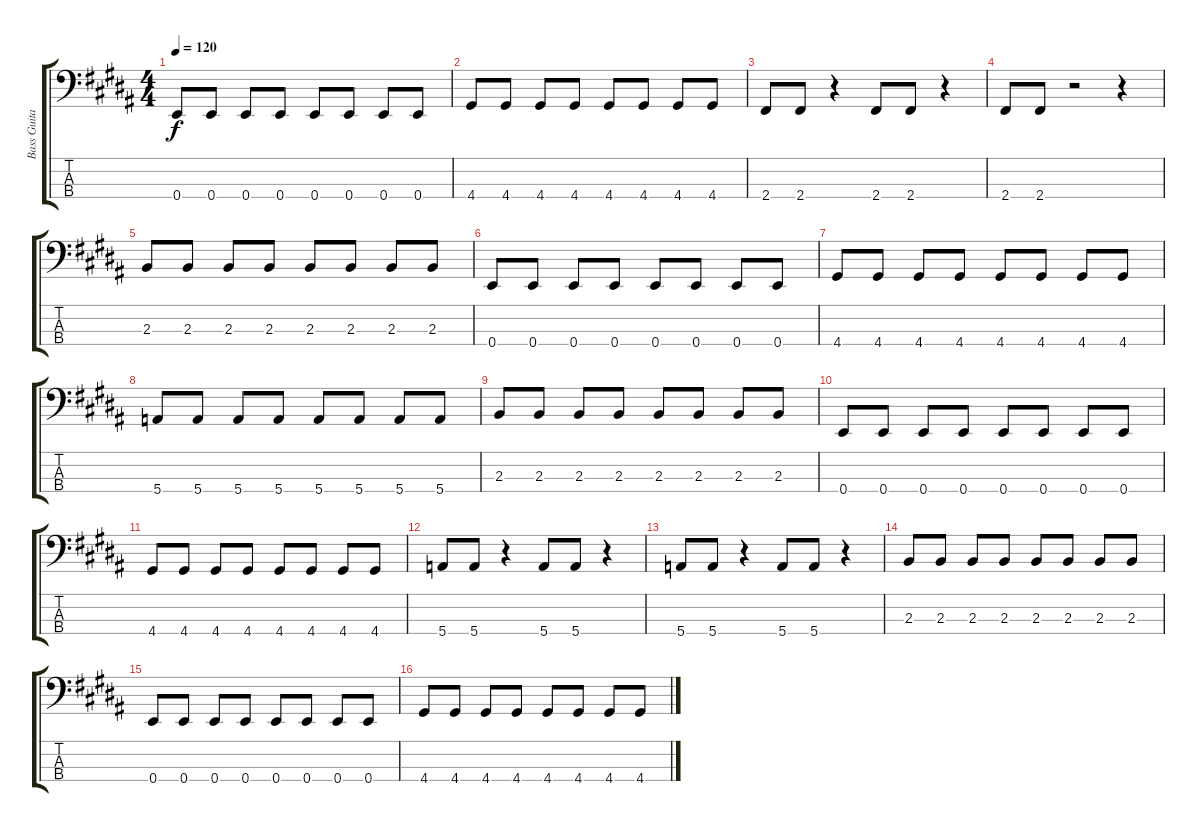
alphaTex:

\track ("Bass Guitar" "Bass Guita") {instrument electricbassfinger}
\staff {score tabs}
\tuning (G2 D2 A1 E1) {hide}
\ts (4 4)
\tempo 120
\clef f4
\ks b
0.4.8{dy f} 0.4.8 0.4.8 0.4.8 0.4.8 0.4.8 0.4.8 0.4.8 |
4.4.8 4.4.8 4.4.8 4.4.8 4.4.8 4.4.8 4.4.8 4.4.8 |
2.4.8 2.4.8 r.4 2.4.8 2.4.8 r.4 |
2.4.8 2.4.8 r.2 r.4 |
2.3.8 2.3.8 2.3.8 2.3.8 2.3.8 2.3.8 2.3.8 2.3.8 |
0.4.8 0.4.8 0.4.8 0.4.8 0.4.8 0.4.8 0.4.8 0.4.8 |
4.4.8 4.4.8 4.4.8 4.4.8 4.4.8 4.4.8 4.4.8 4.4.8 |
5.4.8 5.4.8 5.4.8 5.4.8 5.4.8 5.4.8 5.4.8 5.4.8 |
2.3.8 2.3.8 2.3.8 2.3.8 2.3.8 2.3.8 2.3.8 2.3.8 |
0.4.8 0.4.8 0.4.8 0.4.8 0.4.8 0.4.8 0.4.8 0.4.8 |
4.4.8 4.4.8 4.4.8 4.4.8 4.4.8 4.4.8 4.4.8 4.4.8 |
5.4.8 5.4.8 r.4 5.4.8 5.4.8 r.4 |
5.4.8 5.4.8 r.4 5.4.8 5.4.8 r.4 |
2.3.8 2.3.8 2.3.8 2.3.8 2.3.8 2.3.8 2.3.8 2.3.8 |
0.4.8 0.4.8 0.4.8 0.4.8 0.4.8 0.4.8 0.4.8 0.4.8 |
4.4.8 4.4.8 4.4.8 4.4.8 4.4.8 4.4.8 4.4.8 4.4.8
